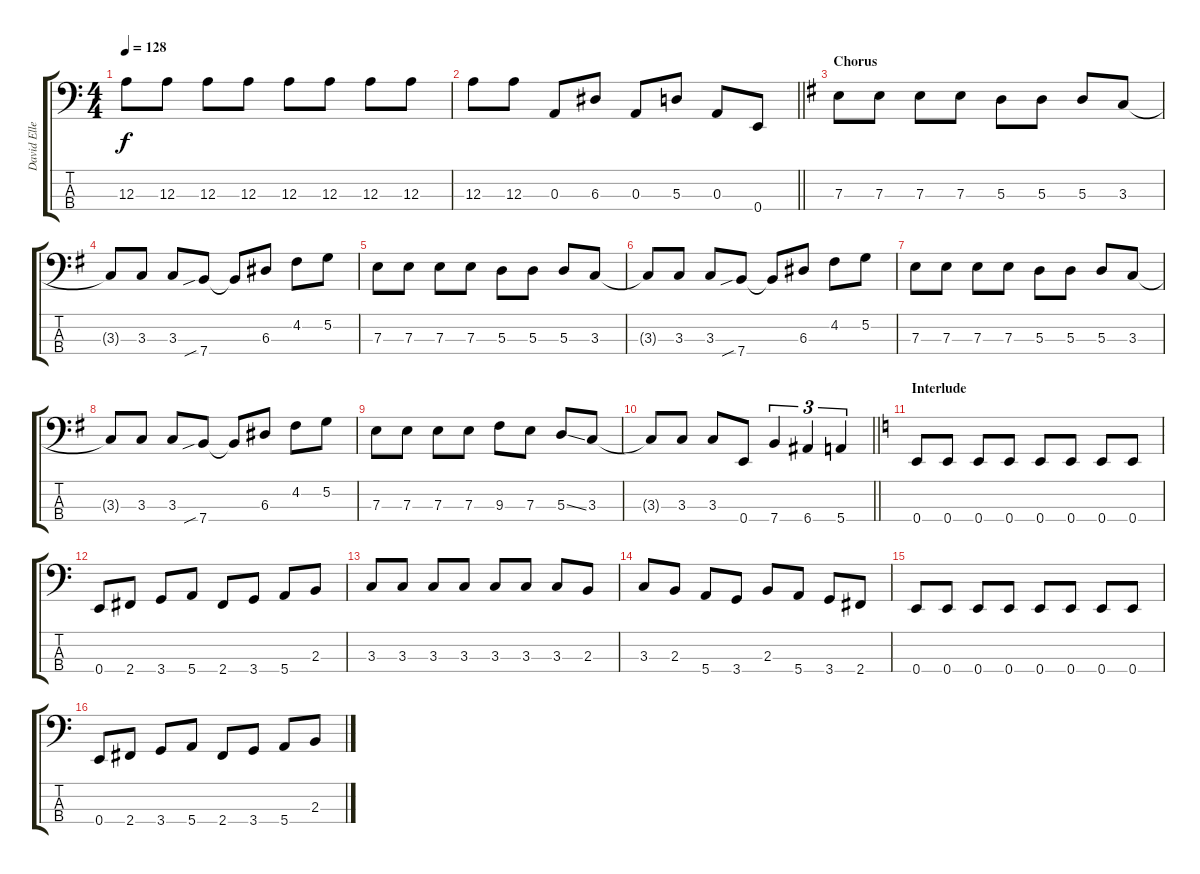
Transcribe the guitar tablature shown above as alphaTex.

\track ("David Ellefson" "David Elle") {instrument electricbasspick}
\staff {score tabs}
\tuning (G2 D2 A1 E1) {hide}
\ts (4 4)
\tempo 128
\clef f4
\ks c
12.3.8{dy f} 12.3.8 12.3.8 12.3.8 12.3.8 12.3.8 12.3.8 12.3.8 |
\barLineRight lightlight
12.3.8 12.3.8 0.3.8 6.3.8 0.3.8 5.3.8 0.3.8 0.4.8 |
\section ("" "Chorus")
\ks g
7.3.8 7.3.8 7.3.8 7.3.8 5.3.8 5.3.8 5.3.8 3.3.8 |
3.3{t}.8 3.3.8 3.3.8 7.4{sib}.8 7.4{t}.8 6.3.8 4.2.8 5.2.8 |
7.3.8 7.3.8 7.3.8 7.3.8 5.3.8 5.3.8 5.3.8 3.3.8 |
3.3{t}.8 3.3.8 3.3.8 7.4{sib}.8 7.4{t}.8 6.3.8 4.2.8 5.2.8 |
7.3.8 7.3.8 7.3.8 7.3.8 5.3.8 5.3.8 5.3.8 3.3.8 |
3.3{t}.8 3.3.8 3.3.8 7.4{sib}.8 7.4{t}.8 6.3.8 4.2.8 5.2.8 |
7.3.8 7.3.8 7.3.8 7.3.8 9.3.8 7.3.8 5.3{ss}.8 3.3.8 |
\barLineRight lightlight
3.3{t}.8 3.3.8 3.3.8 0.4.8 7.4.4{tu (3 2)} 6.4.4{tu (3 2)} 5.4.4{tu (3 2)} |
\section ("" "Interlude")
\ks c
0.4.8 0.4.8 0.4.8 0.4.8 0.4.8 0.4.8 0.4.8 0.4.8 |
0.4.8 2.4.8 3.4.8 5.4.8 2.4.8 3.4.8 5.4.8 2.3.8 |
3.3.8 3.3.8 3.3.8 3.3.8 3.3.8 3.3.8 3.3.8 2.3.8 |
3.3.8 2.3.8 5.4.8 3.4.8 2.3.8 5.4.8 3.4.8 2.4.8 |
0.4.8 0.4.8 0.4.8 0.4.8 0.4.8 0.4.8 0.4.8 0.4.8 |
0.4.8 2.4.8 3.4.8 5.4.8 2.4.8 3.4.8 5.4.8 2.3.8
